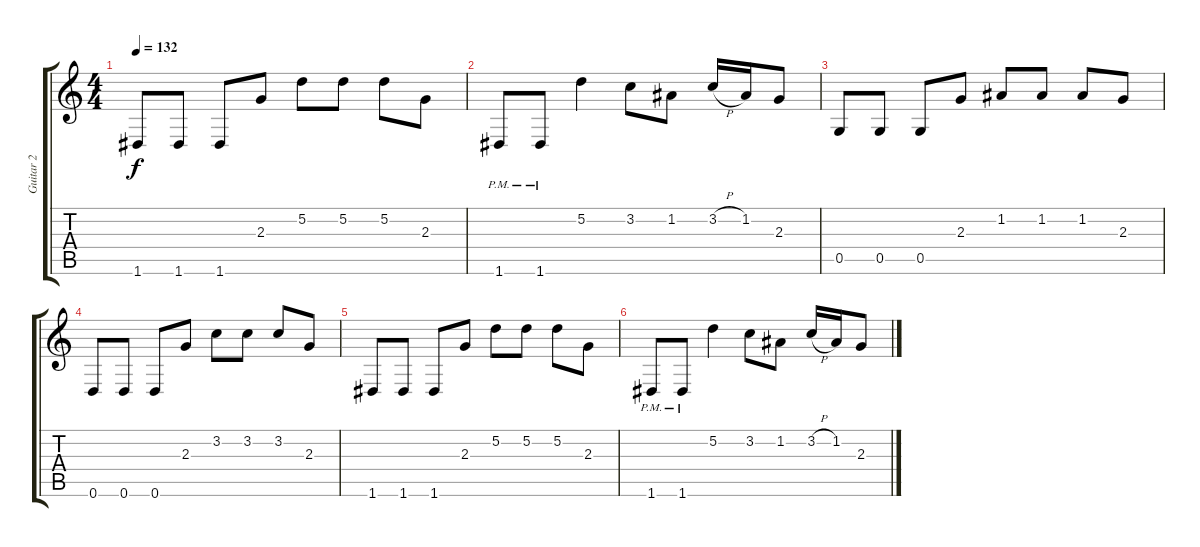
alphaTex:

\track ("Guitar 2" "Guitar 2") {instrument distortionguitar}
\staff {score tabs}
\tuning (D4 A3 F3 C3 G2 D2) {hide}
\ts (4 4)
\tempo 132
\clef g2
\ks c
1.6.8{dy f} 1.6.8 1.6.8 2.3.8 5.2.8 5.2.8 5.2.8 2.3.8 |
1.6{pm}.8 1.6{pm}.8 5.2.4 3.2.8 1.2.8 3.2{h}.16 1.2.16 2.3.8 |
0.5.8 0.5.8 0.5.8 2.3.8 1.2.8 1.2.8 1.2.8 2.3.8 |
0.6.8 0.6.8 0.6.8 2.3.8 3.2.8 3.2.8 3.2.8 2.3.8 |
1.6.8 1.6.8 1.6.8 2.3.8 5.2.8 5.2.8 5.2.8 2.3.8 |
1.6{pm}.8 1.6{pm}.8 5.2.4 3.2.8 1.2.8 3.2{h}.16 1.2.16 2.3.8
